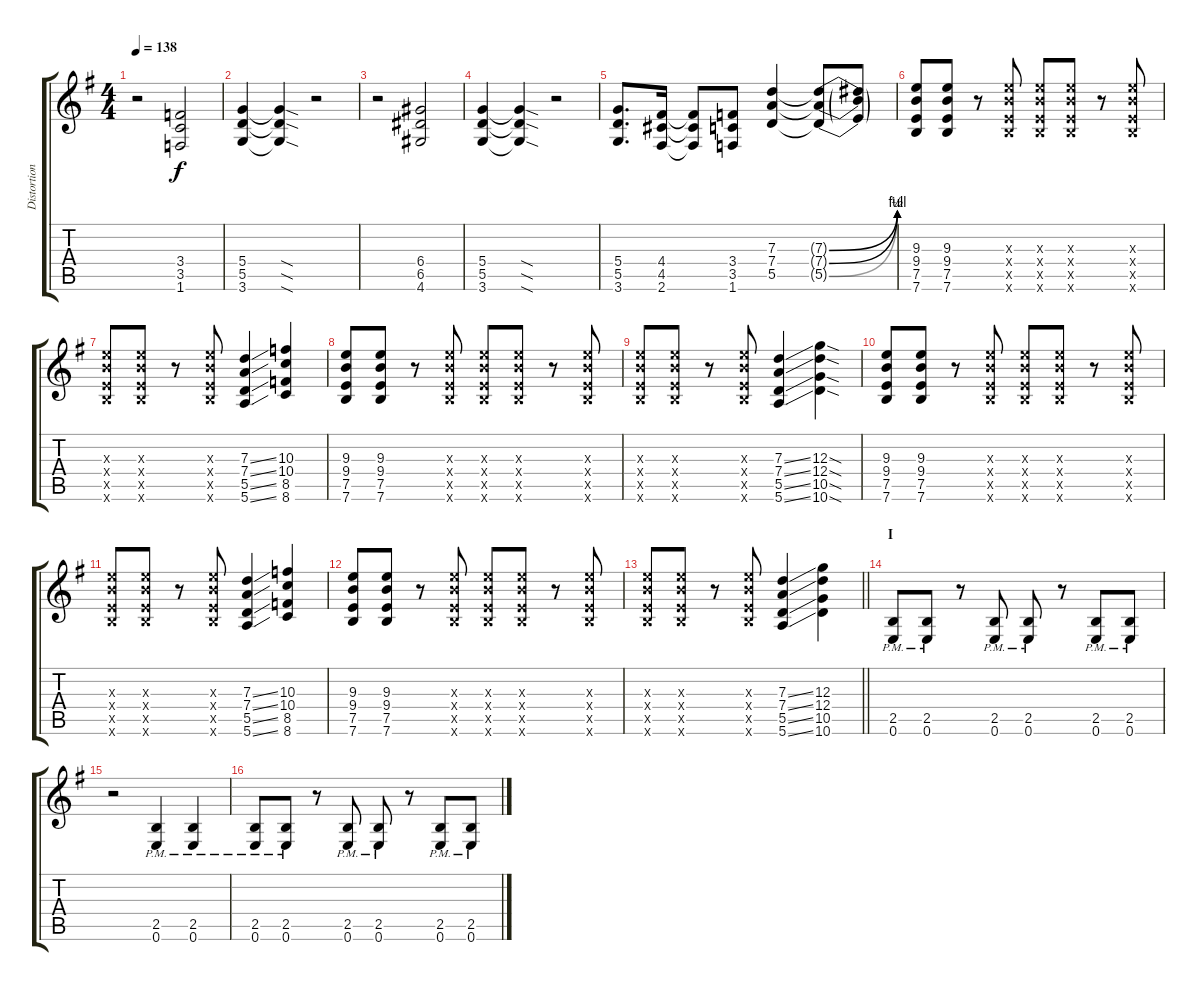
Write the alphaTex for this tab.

\track ("Distortion 3" "Distortion") {instrument distortionguitar}
\staff {score tabs}
\tuning (E4 B3 G3 D3 A2 E2) {hide}
\ts (4 4)
\tempo 138
\clef g2
\ks g
r.2{dy f} (3.4 3.5 1.6).2 |
(5.4 5.5 3.6).4 (5.4{sod t} 5.5{sod t} 3.6{sod t}).4 r.2 |
r.2 (6.4 6.5 4.6).2 |
(5.4 5.5 3.6).4 (5.4{sod t} 5.5{sod t} 3.6{sod t}).4 r.2 |
(5.4 5.5 3.6).8{d} (4.4 4.5 2.6).16 (4.4{t} 4.5{t} 2.6{t}).8 (3.4 3.5 1.6).8 (7.3 7.4 5.5).4 (7.3{be (bend 0 0 60 2) t} 7.4{be (bend 0 0 60 4) t} 5.5{be (bend 0 0 60 4) t}).8 (7.3{t} 7.4{t} 5.5{t}).8 |
(9.3 9.4 7.5 7.6).8 (9.3 9.4 7.5 7.6).8 r.8 (9.3{x} 9.4{x} 7.5{x} 7.6{x}).8 (9.3{x} 9.4{x} 7.5{x} 7.6{x}).8 (9.3{x} 9.4{x} 7.5{x} 7.6{x}).8 r.8 (9.3{x} 9.4{x} 7.5{x} 7.6{x}).8 |
(9.3{x} 9.4{x} 7.5{x} 7.6{x}).8 (9.3{x} 9.4{x} 7.5{x} 7.6{x}).8 r.8 (9.3{x} 9.4{x} 7.5{x} 7.6{x}).8 (7.3{ss} 7.4{ss} 5.5{ss} 5.6{ss}).4 (10.3 10.4 8.5 8.6).4 |
(9.3 9.4 7.5 7.6).8 (9.3 9.4 7.5 7.6).8 r.8 (9.3{x} 9.4{x} 7.5{x} 7.6{x}).8 (9.3{x} 9.4{x} 7.5{x} 7.6{x}).8 (9.3{x} 9.4{x} 7.5{x} 7.6{x}).8 r.8 (9.3{x} 9.4{x} 7.5{x} 7.6{x}).8 |
(9.3{x} 9.4{x} 7.5{x} 7.6{x}).8 (9.3{x} 9.4{x} 7.5{x} 7.6{x}).8 r.8 (9.3{x} 9.4{x} 7.5{x} 7.6{x}).8 (7.3{ss} 7.4{ss} 5.5{ss} 5.6{ss}).4 (12.3{sod} 12.4{sod} 10.5{sod} 10.6{sod}).4 |
(9.3 9.4 7.5 7.6).8 (9.3 9.4 7.5 7.6).8 r.8 (9.3{x} 9.4{x} 7.5{x} 7.6{x}).8 (9.3{x} 9.4{x} 7.5{x} 7.6{x}).8 (9.3{x} 9.4{x} 7.5{x} 7.6{x}).8 r.8 (9.3{x} 9.4{x} 7.5{x} 7.6{x}).8 |
(9.3{x} 9.4{x} 7.5{x} 7.6{x}).8 (9.3{x} 9.4{x} 7.5{x} 7.6{x}).8 r.8 (9.3{x} 9.4{x} 7.5{x} 7.6{x}).8 (7.3{ss} 7.4{ss} 5.5{ss} 5.6{ss}).4 (10.3 10.4 8.5 8.6).4 |
(9.3 9.4 7.5 7.6).8 (9.3 9.4 7.5 7.6).8 r.8 (9.3{x} 9.4{x} 7.5{x} 7.6{x}).8 (9.3{x} 9.4{x} 7.5{x} 7.6{x}).8 (9.3{x} 9.4{x} 7.5{x} 7.6{x}).8 r.8 (9.3{x} 9.4{x} 7.5{x} 7.6{x}).8 |
\barLineRight lightlight
(9.3{x} 9.4{x} 7.5{x} 7.6{x}).8 (9.3{x} 9.4{x} 7.5{x} 7.6{x}).8 r.8 (9.3{x} 9.4{x} 7.5{x} 7.6{x}).8 (7.3{ss} 7.4{ss} 5.5{ss} 5.6{ss}).4 (12.3 12.4 10.5 10.6).4 |
\section ("" "I")
(2.5{pm} 0.6{pm}).8 (2.5{pm} 0.6{pm}).8 r.8 (2.5{pm} 0.6{pm}).8 (2.5{pm} 0.6{pm}).8 r.8 (2.5{pm} 0.6{pm}).8 (2.5{pm} 0.6{pm}).8 |
r.2 (2.5{pm} 0.6{pm}).4 (2.5{pm} 0.6{pm}).4 |
(2.5{pm} 0.6{pm}).8 (2.5{pm} 0.6{pm}).8 r.8 (2.5{pm} 0.6{pm}).8 (2.5{pm} 0.6{pm}).8 r.8 (2.5{pm} 0.6{pm}).8 (2.5{pm} 0.6{pm}).8
